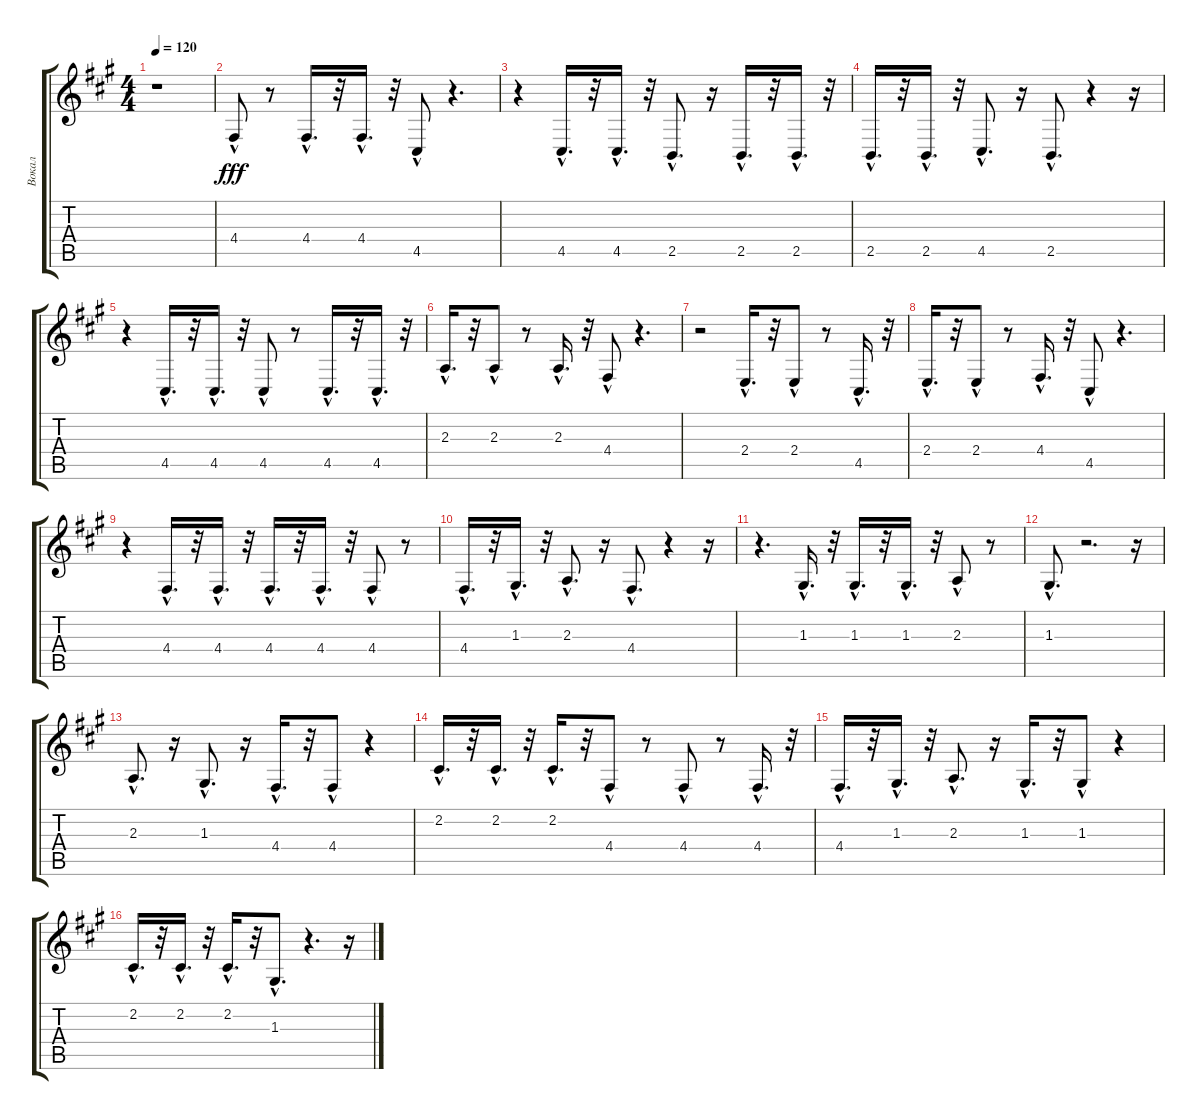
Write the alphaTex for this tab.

\track ("Вокал" "Вокал") {instrument lead3calliope}
\staff {score tabs}
\tuning (E4 B3 G3 D3 A2 E2) {hide}
\ts (4 4)
\tempo 120
\clef g2
\ks f#minor
r.1{dy fff} |
4.4{hac}.8 r.8 4.4{hac}.16{d} r.32 4.4{hac}.16{d} r.32 4.5{hac}.8 r.4{d} |
r.4 4.5{hac}.16{d} r.32 4.5{hac}.16{d} r.32 2.5{hac}.8{d} r.16 2.5{hac}.16{d} r.32 2.5{hac}.16{d} r.32 |
2.5{hac}.16{d} r.32 2.5{hac}.16{d} r.32 4.5{hac}.8{d} r.16 2.5{hac}.8{d} r.4 r.16 |
r.4 4.5{hac}.16{d} r.32 4.5{hac}.16{d} r.32 4.5{hac}.8 r.8 4.5{hac}.16{d} r.32 4.5{hac}.16{d} r.32 |
2.3{hac}.16{d} r.32 2.3{hac}.8 r.8 2.3{hac}.16{d} r.32 4.4{hac}.8 r.4{d} |
r.2 2.4{hac}.16{d} r.32 2.4{hac}.8 r.8 4.5{hac}.16{d} r.32 |
2.4{hac}.16{d} r.32 2.4{hac}.8 r.8 4.4{hac}.16{d} r.32 4.5{hac}.8 r.4{d} |
r.4 4.4{hac}.16{d} r.32 4.4{hac}.16{d} r.32 4.4{hac}.16{d} r.32 4.4{hac}.16{d} r.32 4.4{hac}.8 r.8 |
4.4{hac}.16{d} r.32 1.3{hac}.16{d} r.32 2.3{hac}.8{d} r.16 4.4{hac}.8{d} r.4 r.16 |
r.4{d} 1.3{hac}.16{d} r.32 1.3{hac}.16{d} r.32 1.3{hac}.16{d} r.32 2.3{hac}.8 r.8 |
1.3{hac}.8{d} r.2{d} r.16 |
2.3{hac}.8{d} r.16 1.3{hac}.8{d} r.16 4.4{hac}.16{d} r.32 4.4{hac}.8 r.4 |
2.2{hac}.16{d} r.32 2.2{hac}.16{d} r.32 2.2{hac}.16{d} r.32 4.4{hac}.8 r.8 4.4{hac}.8 r.8 4.4{hac}.16{d} r.32 |
4.4{hac}.16{d} r.32 1.3{hac}.16{d} r.32 2.3{hac}.8{d} r.16 1.3{hac}.16{d} r.32 1.3{hac}.8 r.4 |
2.2{hac}.16{d} r.32 2.2{hac}.16{d} r.32 2.2{hac}.16{d} r.32 1.3{hac}.8{d} r.4{d} r.16
